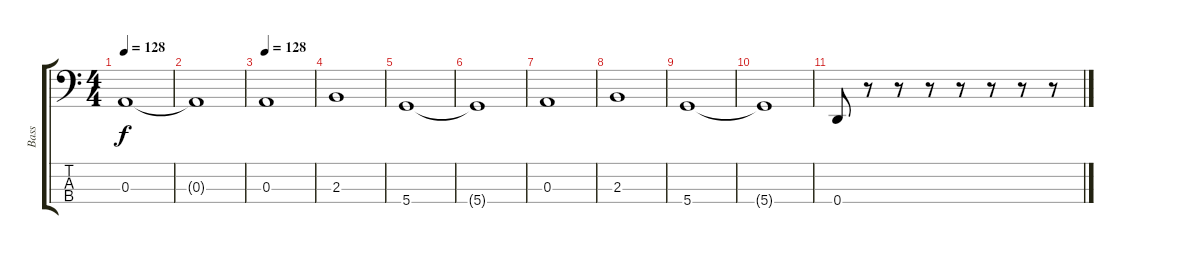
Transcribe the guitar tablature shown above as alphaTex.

\track ("Bass" "Bass") {instrument electricbassfinger}
\staff {score tabs}
\tuning (G2 D2 A1 D1) {hide}
\ts (4 4)
\tempo 128
\clef f4
\ks c
0.3.1{dy f} |
0.3{t}.1 |
\tempo 128
0.3.1 |
2.3.1 |
5.4.1 |
5.4{t}.1 |
0.3.1 |
2.3.1 |
5.4.1 |
5.4{t}.1 |
0.4.8 r.8 r.8 r.8 r.8 r.8 r.8 r.8
